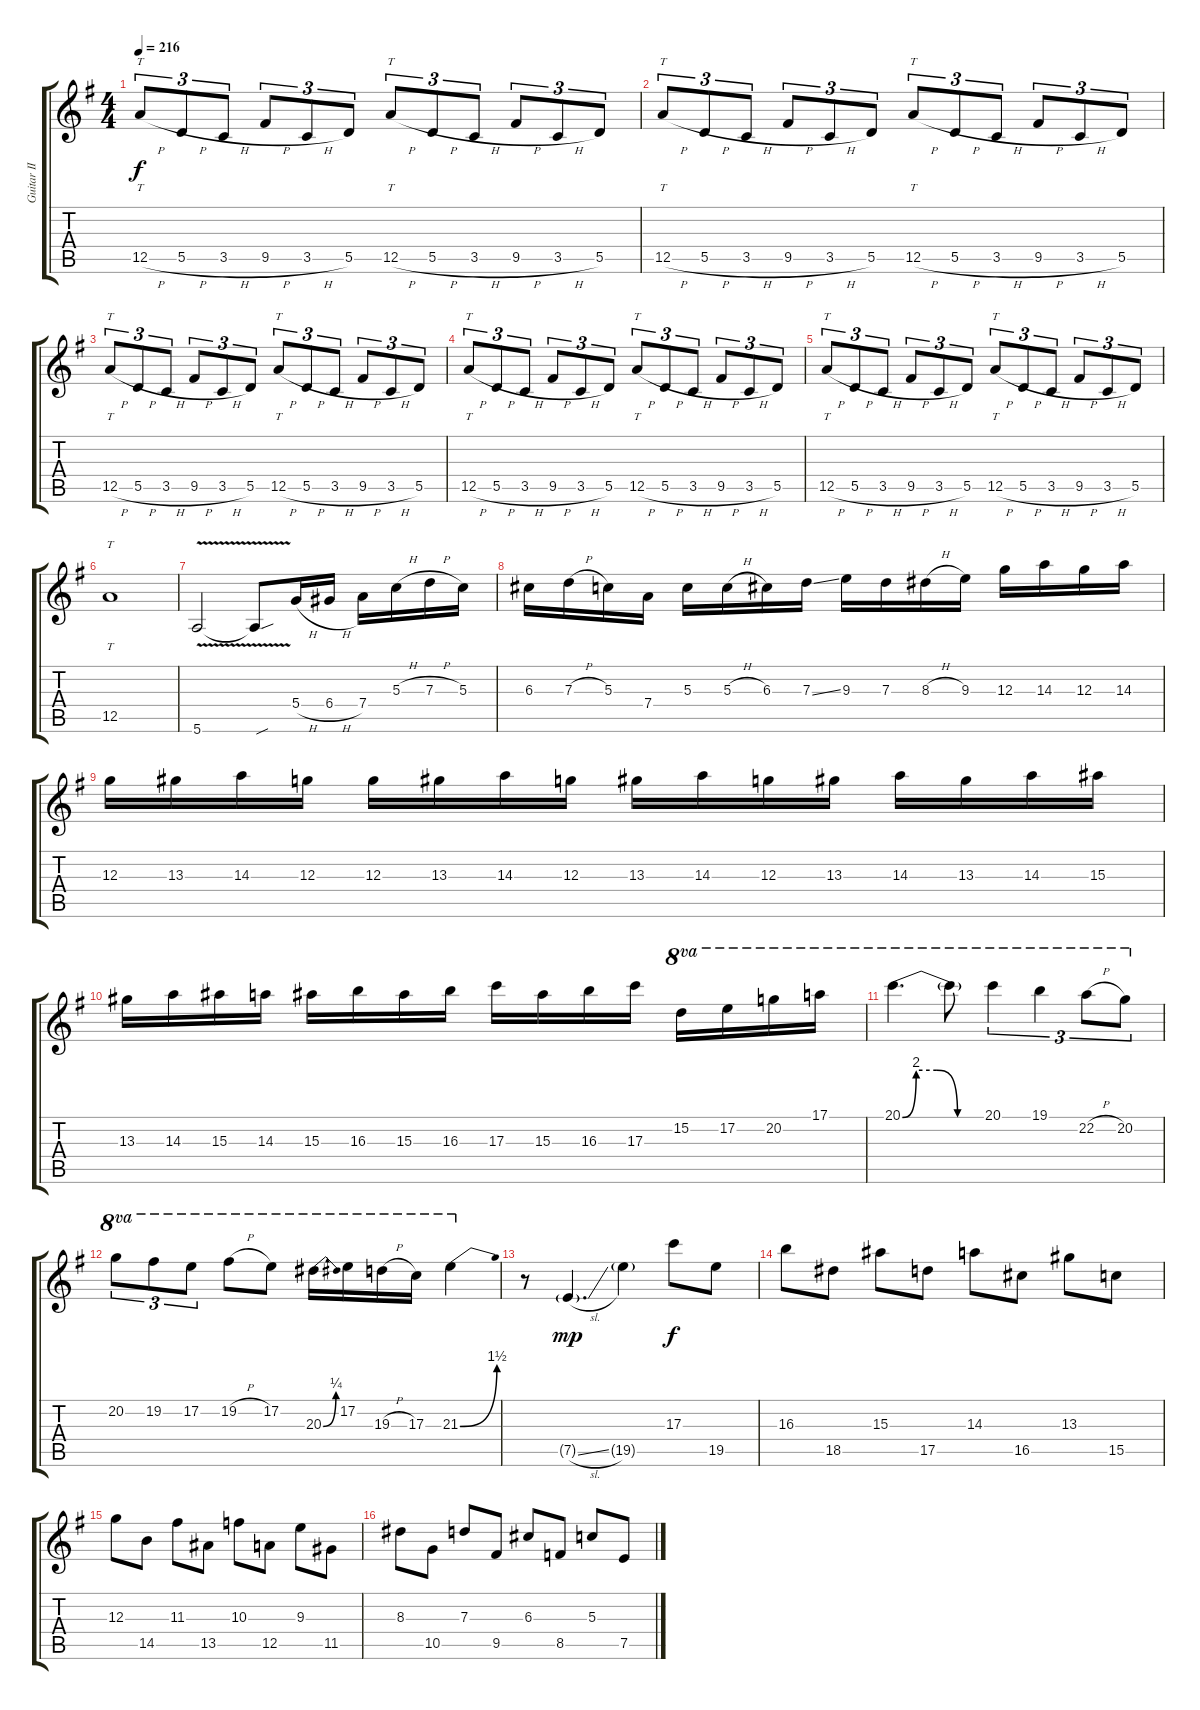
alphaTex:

\track ("Guitar II" "Guitar II") {mute instrument distortionguitar}
\staff {score tabs}
\tuning (E4 B3 G3 D3 A2 E2) {hide}
\ts (4 4)
\tempo 216
\clef g2
\ks g
12.5{h}.8{tt tu (3 2) dy f} 5.5{h}.8{tu (3 2)} 3.5{h}.8{tu (3 2)} 9.5{h}.8{tu (3 2)} 3.5{h}.8{tu (3 2)} 5.5.8{tu (3 2)} 12.5{h}.8{tt tu (3 2)} 5.5{h}.8{tu (3 2)} 3.5{h}.8{tu (3 2)} 9.5{h}.8{tu (3 2)} 3.5{h}.8{tu (3 2)} 5.5.8{tu (3 2)} |
12.5{h}.8{tt tu (3 2)} 5.5{h}.8{tu (3 2)} 3.5{h}.8{tu (3 2)} 9.5{h}.8{tu (3 2)} 3.5{h}.8{tu (3 2)} 5.5.8{tu (3 2)} 12.5{h}.8{tt tu (3 2)} 5.5{h}.8{tu (3 2)} 3.5{h}.8{tu (3 2)} 9.5{h}.8{tu (3 2)} 3.5{h}.8{tu (3 2)} 5.5.8{tu (3 2)} |
12.5{h}.8{tt tu (3 2)} 5.5{h}.8{tu (3 2)} 3.5{h}.8{tu (3 2)} 9.5{h}.8{tu (3 2)} 3.5{h}.8{tu (3 2)} 5.5.8{tu (3 2)} 12.5{h}.8{tt tu (3 2)} 5.5{h}.8{tu (3 2)} 3.5{h}.8{tu (3 2)} 9.5{h}.8{tu (3 2)} 3.5{h}.8{tu (3 2)} 5.5.8{tu (3 2)} |
12.5{h}.8{tt tu (3 2)} 5.5{h}.8{tu (3 2)} 3.5{h}.8{tu (3 2)} 9.5{h}.8{tu (3 2)} 3.5{h}.8{tu (3 2)} 5.5.8{tu (3 2)} 12.5{h}.8{tt tu (3 2)} 5.5{h}.8{tu (3 2)} 3.5{h}.8{tu (3 2)} 9.5{h}.8{tu (3 2)} 3.5{h}.8{tu (3 2)} 5.5.8{tu (3 2)} |
12.5{h}.8{tt tu (3 2)} 5.5{h}.8{tu (3 2)} 3.5{h}.8{tu (3 2)} 9.5{h}.8{tu (3 2)} 3.5{h}.8{tu (3 2)} 5.5.8{tu (3 2)} 12.5{h}.8{tt tu (3 2)} 5.5{h}.8{tu (3 2)} 3.5{h}.8{tu (3 2)} 9.5{h}.8{tu (3 2)} 3.5{h}.8{tu (3 2)} 5.5.8{tu (3 2)} |
12.5.1{tt} |
5.6{v}.2 5.6{sou t}.8 5.4{h}.16 6.4{h}.16 7.4.16 5.3{h}.16 7.3{h}.16 5.3.16 |
6.3.16 7.3{h}.16 5.3.16 7.4.16 5.3.16 5.3{h}.16 6.3.16 7.3{ss}.16 9.3.16 7.3.16 8.3{h}.16 9.3.16 12.3.16 14.3.16 12.3.16 14.3.16 |
12.3.16 13.3.16 14.3.16 12.3.16 12.3.16 13.3.16 14.3.16 12.3.16 13.3.16 14.3.16 12.3.16 13.3.16 14.3.16 13.3.16 14.3.16 15.3.16 |
13.3.16 14.3.16 15.3.16 14.3.16 15.3.16 16.3.16 15.3.16 16.3.16 17.3.16 15.3.16 16.3.16 17.3.16 15.2.16{ot 8va} 17.2.16{ot 8va} 20.2.16{ot 8va} 17.1.16{ot 8va} |
20.1{be (custom 0 0 10 8 25 8 40 0 60 0)}.4{d ot 8va} 20.1{t}.8{ot 8va} 20.1.4{tu (3 2) ot 8va} 19.1.4{tu (3 2) ot 8va} 22.2{h}.8{tu (3 2) ot 8va} 20.2.8{tu (3 2) ot 8va} |
20.2.8{tu (3 2) ot 8va} 19.2.8{tu (3 2) ot 8va} 17.2.8{tu (3 2) ot 8va} 19.2{h}.8{ot 8va} 17.2.8{ot 8va} 20.3{be (bend 0 0 60 1)}.16{ot 8va} 17.2.16{ot 8va} 19.3{h}.16{ot 8va} 17.3.16{ot 8va} 21.3{be (bend 0 0 60 6)}.4{ot 8va} |
r.8 7.5{sl g}.4{d dy mp} 19.5{g}.4 17.3.8{dy f} 19.5.8 |
16.3.8 18.5.8 15.3.8 17.5.8 14.3.8 16.5.8 13.3.8 15.5.8 |
12.3.8 14.5.8 11.3.8 13.5.8 10.3.8 12.5.8 9.3.8 11.5.8 |
8.3.8 10.5.8 7.3.8 9.5.8 6.3.8 8.5.8 5.3.8 7.5.8
